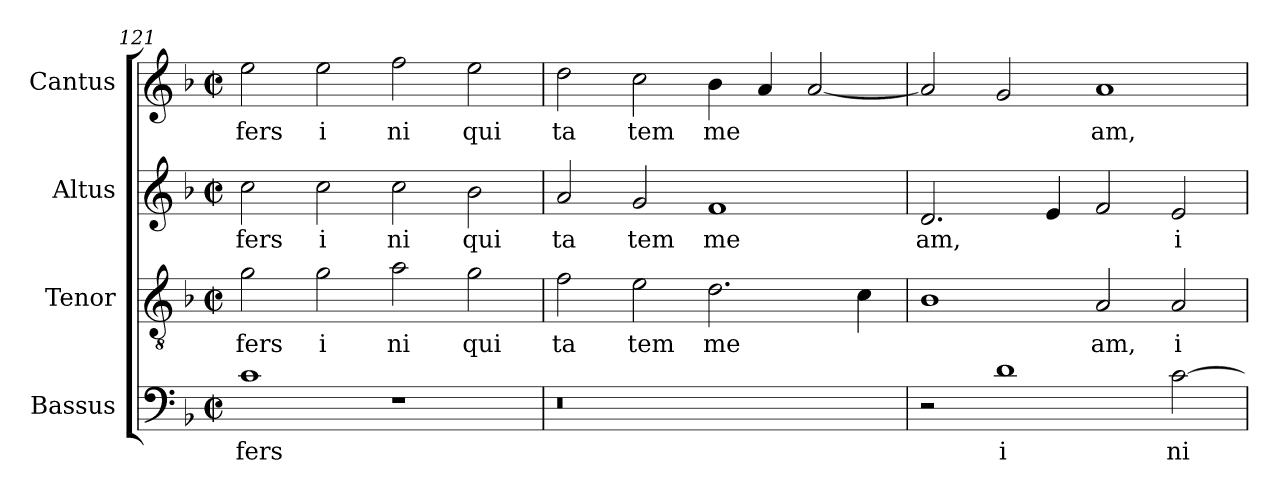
**kern	**text	**kern	**text	**kern	**text	**kern	**text
*part4	*part4	*part3	*part3	*part2	*part2	*part1	*part1
*staff4	*staff4	*staff3	*staff3	*staff2	*staff2	*staff1	*staff1
*I"Bassus	*	*I"Tenor	*	*I"Altus	*	*I"Cantus	*
*clefF4	*	*clefGv2	*	*clefG2	*	*clefG2	*
*k[b-]	*	*k[b-]	*	*k[b-]	*	*k[b-]	*
*F:	*	*F:	*	*F:	*	*F:	*
*M2/2	*	*M2/2	*	*M2/2	*	*M2/2	*
*met(c|)	*	*met(c|)	*	*met(c|)	*	*met(c|)	*
=121	=121	=121	=121	=121	=121	=121	=121
!	!LO:LY:b:cj	!	!LO:LY:b:cj	!	!LO:LY:b:cj	!	!LO:LY:b:cj
1c	fers	2g\	fers	2cc\	fers	2ee\	fers
!	!	!	!LO:LY:b:cj	!	!LO:LY:b:cj	!	!LO:LY:b:cj
.	.	2g\	i	2cc\	i	2ee\	i
!	!	!	!LO:LY:b:cj	!	!LO:LY:b:cj	!	!LO:LY:b:cj
1r	.	2a\	ni	2cc\	ni	2ff\	ni
!	!	!	!LO:LY:b:cj	!	!LO:LY:b:cj	!	!LO:LY:b:cj
.	.	2g\	qui	2b-\	qui	2ee\	qui
=122	=122	=122	=122	=122	=122	=122	=122
!	!	!	!LO:LY:b:cj	!	!LO:LY:b:cj	!	!LO:LY:b:cj
0r	.	2f\	ta	2a/	ta	2dd\	ta
!	!	!	!LO:LY:b:cj	!	!LO:LY:b:cj	!	!LO:LY:b:cj
.	.	2e\	tem	2g/	tem	2cc\	tem
!	!	!	!LO:LY:b	!	!LO:LY:b:cj	!	!LO:LY:b
.	.	2.d\	me	1f	me	4b-\	me
.	.	.	.	.	.	4a/	.
.	.	.	.	.	.	[<2a/	.
.	.	4c\	.	.	.	.	.
=123	=123	=123	=123	=123	=123	=123	=123
!	!	!	!	!	!LO:LY:b	!	!
2r	.	1B-	.	2.d/	am,	2a/]	.
!	!LO:LY:b:cj	!	!	!	!	!	!
1d	i	.	.	.	.	2g/	.
.	.	.	.	4e/	.	.	.
!	!	!	!LO:LY:b:cj	!	!	!	!LO:LY:b:cj
.	.	2A/	am,	2f/	.	1a	am,
!	!LO:LY:b:cj	!	!LO:LY:b:cj	!	!LO:LY:b:cj	!	!
[>2c\	ni	2A/	i	2e/	i	.	.
=	=	=	=	=	=	=	=
*-	*-	*-	*-	*-	*-	*-	*-
